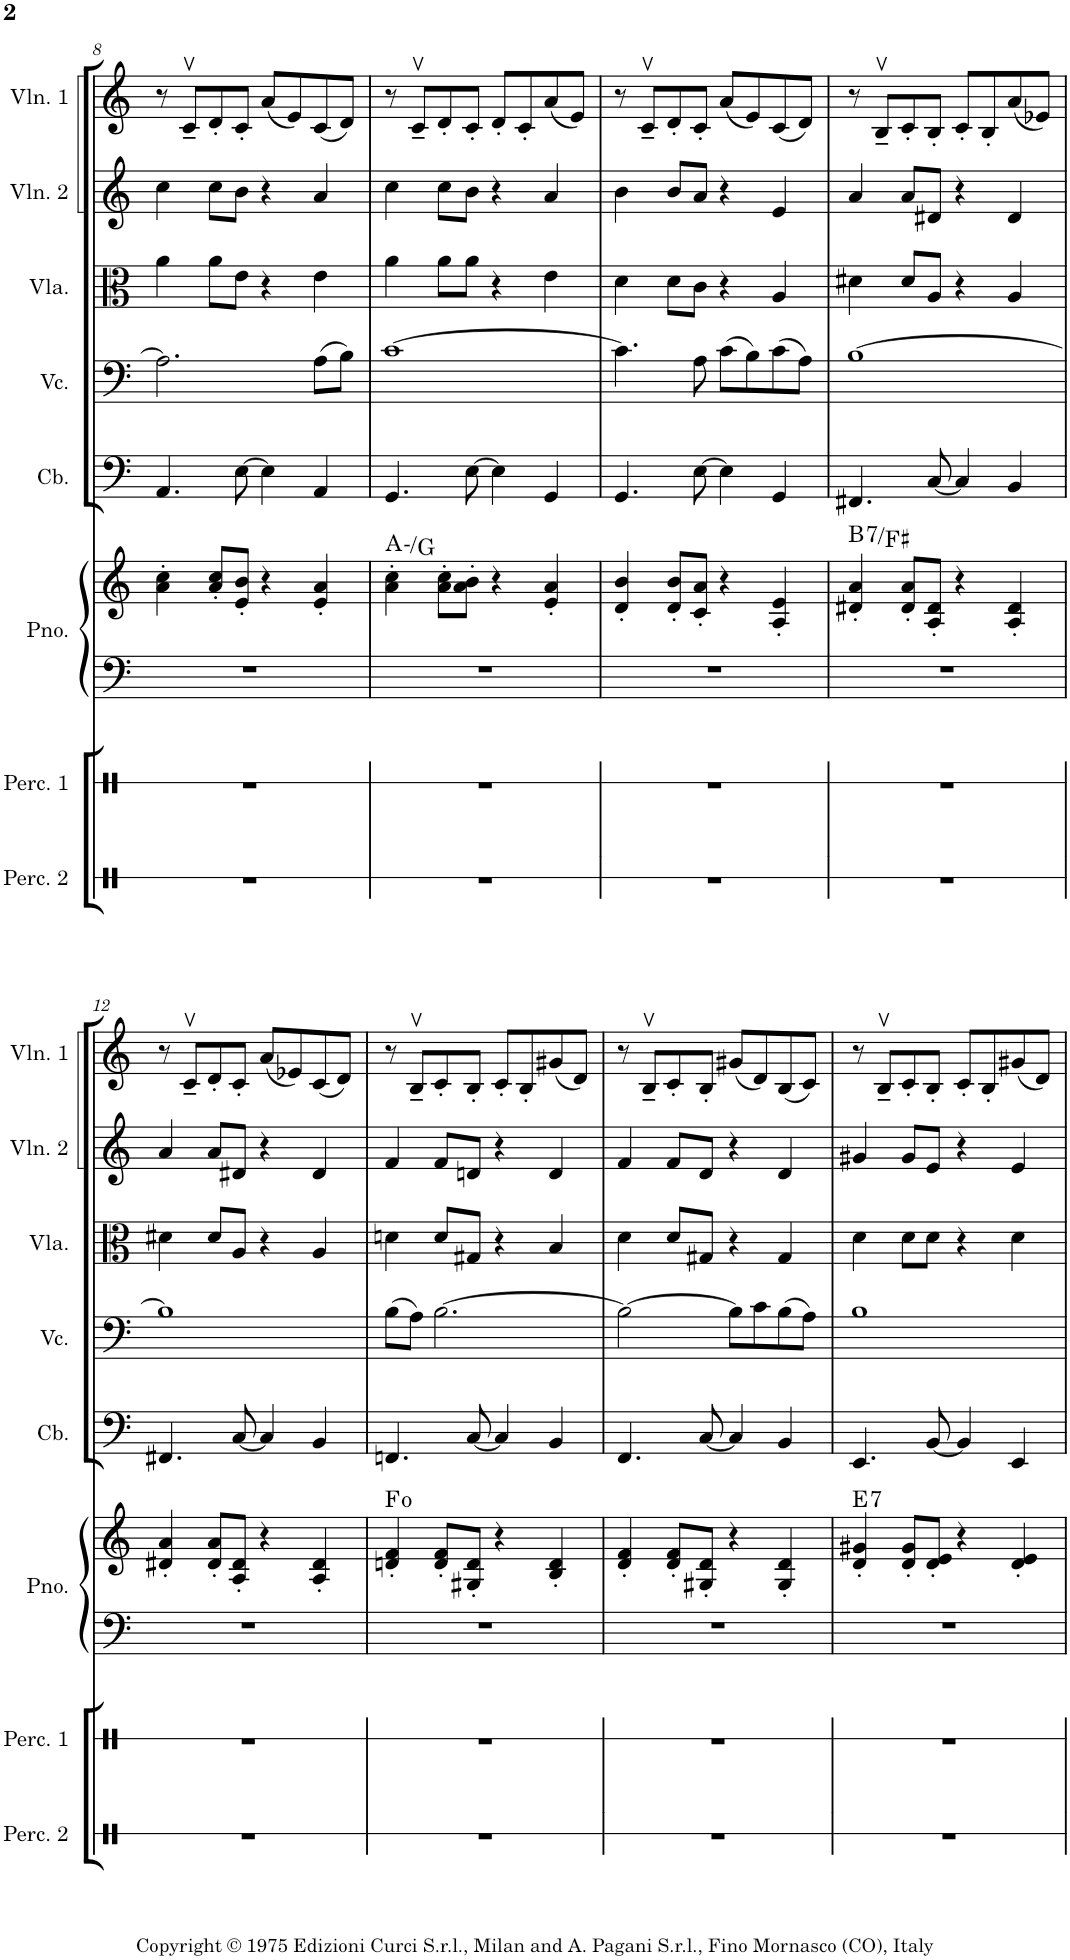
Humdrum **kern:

**kern	**kern	**kern	**kern	**harte	**kern	**kern	**kern	**kern	**kern
*part8	*part7	*part6	*part6	*part6	*part5	*part4	*part3	*part2	*part1
*staff9	*staff8	*staff7	*staff6	*	*staff5	*staff4	*staff3	*staff2	*staff1
*I"Percussion 2	*I"Percussion 1	*I"Piano	*	*	*I"Contrabass	*I"Violoncello	*I"Viola	*I"Violin 2	*I"Violin 1
*I'Perc. 2	*I'Perc. 1	*I'Pno.	*	*	*I'Cb.	*I'Vc.	*I'Vla.	*I'Vln. 2	*I'Vln. 1
!!LO:PB:g=z
*clefX	*clefX	*clefF4	*clefG2	*	*clefF4	*clefF4	*clefC3	*clefG2	*clefG2
*	*	*	*	*	*Trd7c12	*	*	*	*
*k[]	*k[]	*k[]	*k[]	*	*k[]	*k[]	*k[]	*k[]	*k[]
*M4/4	*M4/4	*M4/4	*M4/4	*	*M4/4	*M4/4	*M4/4	*M4/4	*M4/4
=8	=8	=8	=8	=8	=8	=8	=8	=8	=8
1r	1r	1r	4a\' 4cc\'	.	4.AA/	2.A\]	4a\	4cc\	8r
.	.	.	.	.	.	.	.	.	8cv~/L
.	.	.	8a/' 8cc/'L	.	.	.	8a\L	8cc\L	8d'/
.	.	.	8e/' 8b/'J	.	[8E\	.	8e\J	8b\J	8c'/J
.	.	.	4r	.	4E\]	.	4r	4r	(8a/L
.	.	.	.	.	.	.	.	.	8e/)
.	.	.	4e/' 4a/'	.	4AA/	(8A\L	4e\	4a/	(8c/
.	.	.	.	.	.	8B\J)	.	.	8d/J)
=9	=9	=9	=9	=9	=9	=9	=9	=9	=9
1r	1r	1r	4a\' 4cc\'	A:min/b7	4.GG/	[1c	4a\	4cc\	8r
.	.	.	.	.	.	.	.	.	8cv~/L
.	.	.	8a\' 8cc\'L	.	.	.	8a\L	8cc\L	8d'/
.	.	.	8a\' 8b\'J	.	[8E\	.	8a\J	8b\J	8c'/J
.	.	.	4r	.	4E\]	.	4r	4r	8d'/L
.	.	.	.	.	.	.	.	.	8c'/
.	.	.	4e/' 4a/'	.	4GG/	.	4e\	4a/	(8a/
.	.	.	.	.	.	.	.	.	8e/J)
=10	=10	=10	=10	=10	=10	=10	=10	=10	=10
1r	1r	1r	4d/' 4b/'	.	4.GG/	4.c\]	4d\	4b\	8r
.	.	.	.	.	.	.	.	.	8cv~/L
.	.	.	8d/' 8b/'L	.	.	.	8d\L	8b/L	8d'/
.	.	.	8c/' 8a/'J	.	[8E\	8A\	8c\J	8a/J	8c'/J
.	.	.	4r	.	4E\]	(8c\L	4r	4r	(8a/L
.	.	.	.	.	.	8B\)	.	.	8e/)
.	.	.	4A/' 4e/'	.	4GG/	(8c\	4A/	4e/	(8c/
.	.	.	.	.	.	8A\J)	.	.	8d/J)
=11	=11	=11	=11	=11	=11	=11	=11	=11	=11
!	!	!	!	!LO:H:kt=7	!	!	!	!	!
1r	1r	1r	4d#X/' 4a/'	B:7/5	4.FF#X/	[1B	4d#X\	4a/	8r
.	.	.	.	.	.	.	.	.	8Bv~/L
.	.	.	8d#/' 8a/'L	.	.	.	8d#/L	8a/L	8c'/
.	.	.	8A/' 8d#/'J	.	[8C/	.	8A/J	8d#X/J	8B'/J
.	.	.	4r	.	4C/]	.	4r	4r	8c'/L
.	.	.	.	.	.	.	.	.	8B'/
.	.	.	4A/' 4d#/'	.	4BB/	.	4A/	4d#/	(8a/
.	.	.	.	.	.	.	.	.	8e-X/J)
!!LO:LB:g=z
=12	=12	=12	=12	=12	=12	=12	=12	=12	=12
1r	1r	1r	4d#X/' 4a/'	.	4.FF#X/	1B]	4d#X\	4a/	8r
.	.	.	.	.	.	.	.	.	8cv~/L
.	.	.	8d#/' 8a/'L	.	.	.	8d#/L	8a/L	8d'/
.	.	.	8A/' 8d#/'J	.	[8C/	.	8A/J	8d#X/J	8c'/J
.	.	.	4r	.	4C/]	.	4r	4r	(8a/L
.	.	.	.	.	.	.	.	.	8e-X/)
.	.	.	4A/' 4d#/'	.	4BB/	.	4A/	4d#/	(8c/
.	.	.	.	.	.	.	.	.	8d/J)
=13	=13	=13	=13	=13	=13	=13	=13	=13	=13
1r	1r	1r	4dn/' 4f/'	F:dim	4.FFn/	(8B\L	4dn\	4f/	8r
.	.	.	.	.	.	8A\J)	.	.	8Bv~/L
.	.	.	8d/' 8f/'L	.	.	[2.B\	8d/L	8f/L	8c'/
.	.	.	8G#X/' 8d/'J	.	[8C/	.	8G#X/J	8dn/J	8B'/J
.	.	.	4r	.	4C/]	.	4r	4r	8c'/L
.	.	.	.	.	.	.	.	.	8B'/
.	.	.	4B/' 4d/'	.	4BB/	.	4B/	4d/	(8g#X/
.	.	.	.	.	.	.	.	.	8d/J)
=14	=14	=14	=14	=14	=14	=14	=14	=14	=14
1r	1r	1r	4d/' 4f/'	.	4.FF/	2B\_	4d\	4f/	8r
.	.	.	.	.	.	.	.	.	8Bv~/L
.	.	.	8d/' 8f/'L	.	.	.	8d/L	8f/L	8c'/
.	.	.	8G#X/' 8d/'J	.	[8C/	.	8G#X/J	8d/J	8B'/J
.	.	.	4r	.	4C/]	8B\L]	4r	4r	(8g#X/L
.	.	.	.	.	.	8c\	.	.	8d/)
.	.	.	4G#/' 4d/'	.	4BB/	(8B\	4G#/	4d/	(8B/
.	.	.	.	.	.	8A\J)	.	.	8c/J)
=15	=15	=15	=15	=15	=15	=15	=15	=15	=15
!	!	!	!	!LO:H:kt=7	!	!	!	!	!
1r	1r	1r	4d/' 4g#X/'	E:7	4.EE/	1B	4d\	4g#X/	8r
.	.	.	.	.	.	.	.	.	8Bv~/L
.	.	.	8d/' 8g#/'L	.	.	.	8d\L	8g#/L	8c'/
.	.	.	8d/' 8e/'J	.	[8BB/	.	8d\J	8e/J	8B'/J
.	.	.	4r	.	4BB/]	.	4r	4r	8c'/L
.	.	.	.	.	.	.	.	.	8B'/
.	.	.	4d/' 4e/'	.	4EE/	.	4d\	4e/	(8g#X/
.	.	.	.	.	.	.	.	.	8d/J)
=	=	=	=	=	=	=	=	=	=
*-	*-	*-	*-	*-	*-	*-	*-	*-	*-
